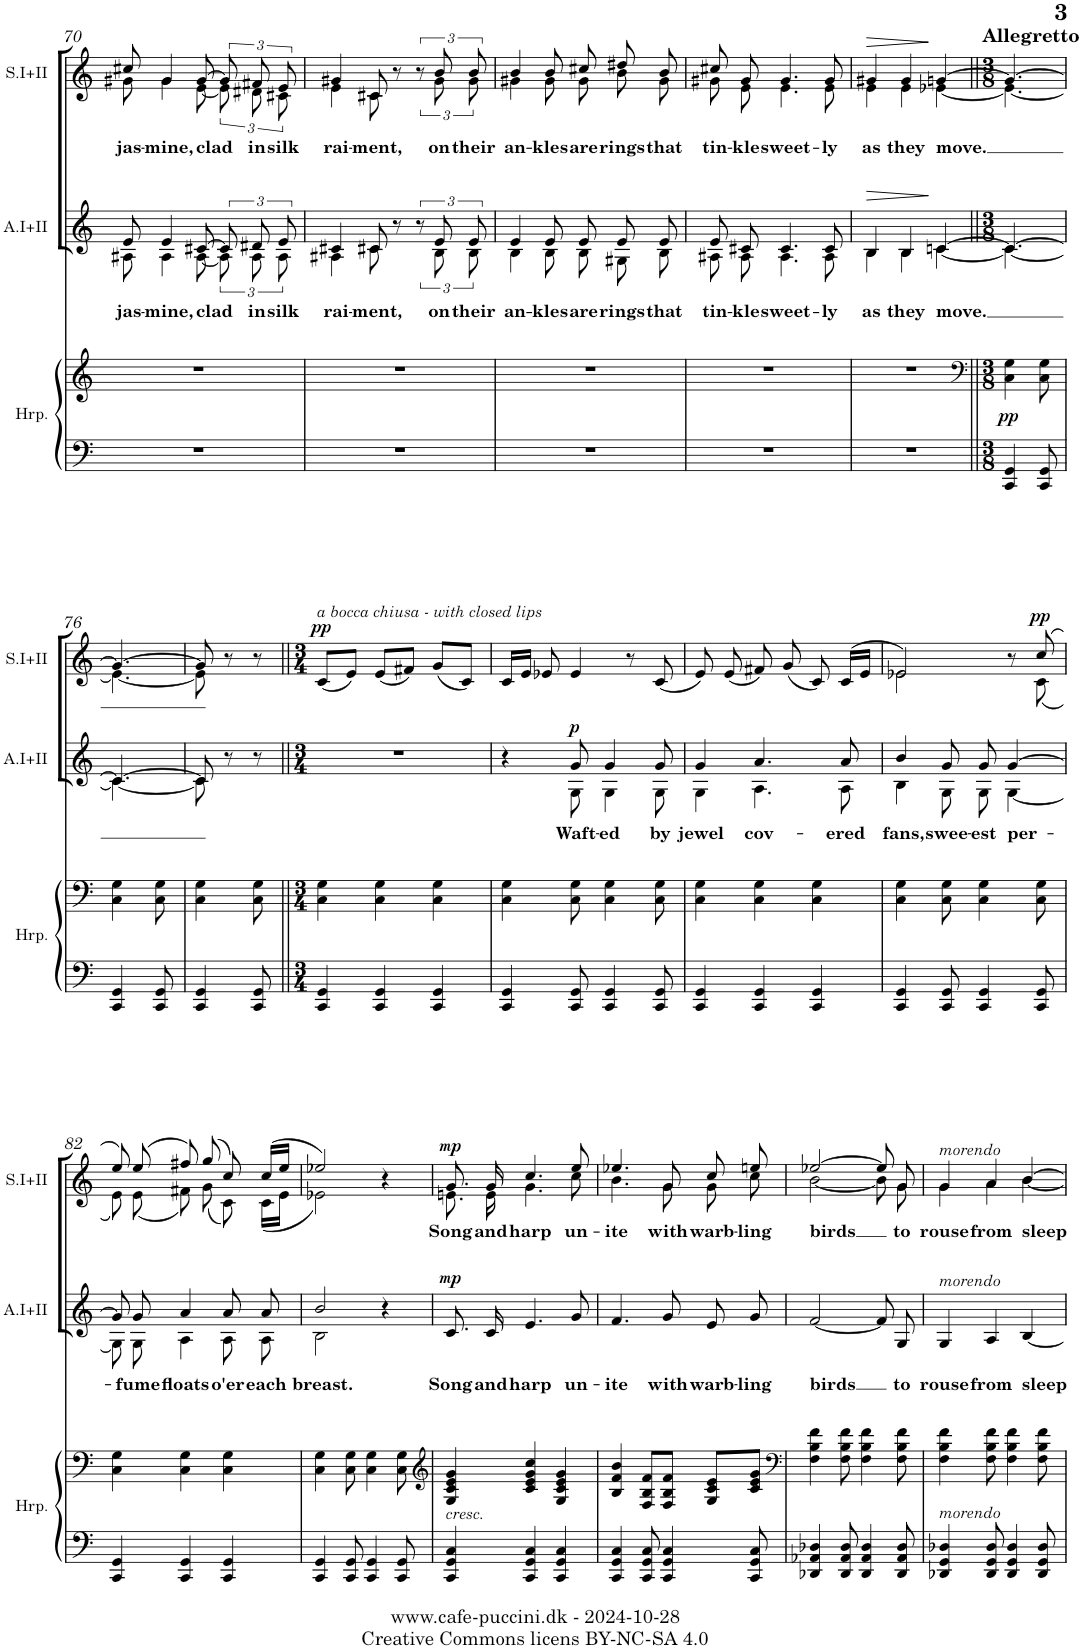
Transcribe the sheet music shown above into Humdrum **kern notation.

**kern	**kern	**dynam	**kern	**text	**dynam	**kern	**text	**dynam
*part3	*part3	*part3	*part2	*part2	*part2	*part1	*part1	*part1
*staff4	*staff3	*staff3/4	*staff2	*staff2	*staff2	*staff1	*staff1	*staff1
*I"Harp	*	*	*I"Alto I+II	*	*	*I"Soprano I+II	*	*
*I'Hrp.	*	*	*I'A.I+II	*	*	*I'S.I+II	*	*
!!LO:PB:g=z
*clefF4	*clefG2	*	*clefG2	*	*	*clefG2	*	*
*k[]	*k[]	*	*k[]	*	*	*k[]	*	*
*M3/4	*M3/4	*	*M3/4	*	*	*M3/4	*	*
=70	=70	=70	=70	=70	=70	=70	=70	=70
!	!	!	!	!LO:LY:b	!	!	!LO:LY:b	!
*	*	*	*^	*	*	*^	*	*
2.r	2.r	.	8e/	8A#X\	jas-	.	8cc#X/	8g#X\	jas-	.
!	!	!	!	!	!LO:LY:b	!	!	!	!LO:LY:b	!
.	.	.	4e/	4A#\	-mine,	.	4g#,/	4g#\	-mine,	.
!	!	!	!	!	!LO:LY:b	!	!	!	!LO:LY:b	!
.	.	.	[8c#X/	[8A#\	clad	.	[8g#/	[8e\	clad	.
.	.	.	12c#/L]	12A#\L]	.	.	12g#/]	12e\]	.	.
!	!	!	!	!	!LO:LY:b	!	!	!	!LO:LY:b	!
.	.	.	12d#X/	12A#\	in	.	12f#X/	12d#X\	in	.
!	!	!	!	!	!LO:LY:b	!	!	!	!LO:LY:b	!
.	.	.	12e/J	12A#\J	silk	.	12e/	12c#X\	silk	.
=71	=71	=71	=71	=71	=71	=71	=71	=71	=71	=71
!	!	!	!	!	!LO:LY:b	!	!	!	!LO:LY:b	!
2.r	2.r	.	4c#X/	4A#X\	rai-	.	4g#X/	4e\	rai-	.
!	!	!	!	!	!LO:LY:b	!	!	!	!LO:LY:b	!
.	.	.	8c#X/	8c#\	-ment,	.	8c#X,/	8c#\	-ment,	.
.	.	.	8r	8ryy	.	.	8r	8ryy	.	.
.	.	.	12r	12ryy	.	.	12r	12ryy	.	.
!	!	!	!	!	!LO:LY:b	!	!	!	!LO:LY:b	!
.	.	.	12e/L	12B\L	on	.	12b/	12g#\	on	.
!	!	!	!	!	!LO:LY:b	!	!	!	!LO:LY:b	!
.	.	.	12e/J	12B\J	their	.	12b/	12g#\	their	.
=72	=72	=72	=72	=72	=72	=72	=72	=72	=72	=72
!	!	!	!	!	!LO:LY:b	!	!	!	!LO:LY:b	!
2.r	2.r	.	4e/	4B\	an-	.	4b/	4g#X\	an-	.
!	!	!	!	!	!LO:LY:b	!	!	!	!LO:LY:b	!
.	.	.	8e/L	8B\L	-kles	.	8b/	8g#\	-kles	.
!	!	!	!	!	!LO:LY:b	!	!	!	!LO:LY:b	!
.	.	.	8e/J	8B\J	are	.	8cc#X/	8g#\	are	.
!	!	!	!	!	!LO:LY:b	!	!	!	!LO:LY:b	!
.	.	.	8e/L	8G#X\L	rings	.	8dd#X/	8b\	rings	.
!	!	!	!	!	!LO:LY:b	!	!	!	!LO:LY:b	!
.	.	.	8e/J	8B\J	that	.	8b/	8g#\	that	.
=73	=73	=73	=73	=73	=73	=73	=73	=73	=73	=73
!	!	!	!	!	!LO:LY:b	!	!	!	!LO:LY:b	!
2.r	2.r	.	8e/L	8A#X\L	tin-	.	8cc#X/	8g#X\	tin-	.
!	!	!	!	!	!LO:LY:b	!	!	!	!LO:LY:b	!
.	.	.	8c#X/J	8A#\J	-kle	.	8g#/	8e\	-kle	.
!	!	!	!	!	!LO:LY:b	!	!	!	!LO:LY:b	!
.	.	.	4.c#/	4.A#\	sweet-	.	4.g#/	4.e\	sweet-	.
!	!	!	!	!	!LO:LY:b	!	!	!	!LO:LY:b	!
.	.	.	8c#/	8A#\	-ly	.	8g#/	8e\	-ly	.
=74	=74	=74	=74	=74	=74	=74	=74	=74	=74	=74
!	!	!	!	!	!LO:LY:b	!LO:HP:b	!	!	!LO:LY:b	!LO:HP:b
2.r	2.r	.	4B/	4B\	as	>	4g#X/	4e\	as	>
!	!	!	!	!	!LO:LY:b	!	!	!	!LO:LY:b	!
.	.	.	4B/	4B\	they	.	4g#/	4e\	they	.
!	!	!	!	!	!LO:LY:b	!	!	!	!LO:LY:b	!
.	.	.	[4cn/	[4c\	move.	]	[4gn/	[4e-X\	move.	]
=75||	=75||	=75||	=75||	=75||	=75||	=75||	=75||	=75||	=75||	=75||
*	*clefF4	*	*	*	*	*	*	*	*	*
*M3/8	*M3/8	*	*M3/8	*	*	*	*M3/8	*	*	*
!	!	!	!	!	!	!	!LO:TX:a:B:t=Allegretto	!	!	!
!	!	!LO:DY:b	!	!	!	!	!	!	!	!
4CC/ 4GG/	4C\ 4G\	pp	4.c/_	4.c\_	.	.	4.g/_	4.e-\_	.	.
8CC/ 8GG/	8C\ 8G\	.	.	.	.	.	.	.	.	.
!!LO:LB:g=z	!!
=76	=76	=76	=76	=76	=76	=76	=76	=76	=76	=76
4CC/ 4GG/	4C\ 4G\	.	4.c/_	4.c\_	.	.	4.g/_	4.e-\_	.	.
8CC/ 8GG/	8C\ 8G\	.	.	.	.	.	.	.	.	.
=77	=77	=77	=77	=77	=77	=77	=77	=77	=77	=77
4CC/ 4GG/	4C\ 4G\	.	8c/]	8c\]	.	.	8g/]	8e-\]	.	.
.	.	.	8r	8ryy	.	.	8r	8ryy	.	.
8CC/ 8GG/	8C\ 8G\	.	8r	8ryy	.	.	8r	8ryy	.	.
*	*	*	*v	*v	*	*	*	*	*	*
*	*	*	*	*	*	*v	*v	*	*
=78||	=78||	=78||	=78||	=78||	=78||	=78||	=78||	=78||
*M3/4	*M3/4	*	*M3/4	*	*	*M3/4	*	*
*	*	*	*^	*	*	*^	*	*
!	!	!	!	!	!	!	!LO:TX:a:i:t=a bocca chiusa - with closed lips	!	!	!
!	!	!	!	!	!	!	!	!	!	!LO:DY:a
*	*	*	*v	*v	*	*	*	*	*	*
*	*	*	*	*	*	*v	*v	*	*
4CC/ 4GG/	4C\ 4G\	.	2.r	.	.	(8c/L	.	pp
.	.	.	.	.	.	8e/J)	.	.
4CC/ 4GG/	4C\ 4G\	.	.	.	.	(8e/L	.	.
.	.	.	.	.	.	8f#X/J)	.	.
4CC/ 4GG/	4C\ 4G\	.	.	.	.	(8g/L	.	.
.	.	.	.	.	.	8c/J)	.	.
=79	=79	=79	=79	=79	=79	=79	=79	=79
*	*	*	*^	*	*	*	*	*
4CC/ 4GG/	4C\ 4G\	.	4r	4ryy	.	.	16c/LL	.	.
.	.	.	.	.	.	.	16e/JJ	.	.
.	.	.	.	.	.	.	8e-X/	.	.
!	!	!	!	!	!LO:LY:b	!LO:DY:a	!	!	!
8CC/ 8GG/	8C\ 8G\	.	8g/	8G\	Waft-	p	4e-/	.	.
!	!	!	!	!	!LO:LY:b	!	!	!	!
4CC/ 4GG/	4C\ 4G\	.	4g/	4G\	-ed	.	.	.	.
.	.	.	.	.	.	.	8r	.	.
!	!	!	!	!	!LO:LY:b	!	!	!	!
8CC/ 8GG/	8C\ 8G\	.	8g/	8G\	by	.	(8c/	.	.
=80	=80	=80	=80	=80	=80	=80	=80	=80	=80
!	!	!	!	!	!LO:LY:b	!	!	!	!
4CC/ 4GG/	4C\ 4G\	.	4g/	4G\	jewel	.	8e/)	.	.
.	.	.	.	.	.	.	(8e/	.	.
!	!	!	!	!	!LO:LY:b	!	!	!	!
4CC/ 4GG/	4C\ 4G\	.	4.a/	4.A\	cov-	.	8f#X/)	.	.
.	.	.	.	.	.	.	(8g/	.	.
4CC/ 4GG/	4C\ 4G\	.	.	.	.	.	8c/)	.	.
!	!	!	!	!	!LO:LY:b	!	!	!	!
.	.	.	8a/	8A\	-ered	.	(16c/LL	.	.
.	.	.	.	.	.	.	16e/JJ	.	.
=81	=81	=81	=81	=81	=81	=81	=81	=81	=81
!	!	!	!	!	!LO:LY:b	!	!	!	!
*	*	*	*	*	*	*	*^	*	*
4CC/ 4GG/	4C\ 4G\	.	4b/	4B\	fans,	.	2e-X/)	2e-\	.	.
!	!	!	!	!	!LO:LY:b	!	!	!	!	!
8CC/ 8GG/	8C\ 8G\	.	8g/L	8G\L	swee-	.	.	.	.	.
!	!	!	!	!	!LO:LY:b	!	!	!	!	!
4CC/ 4GG/	4C\ 4G\	.	8g/J	8G\J	-est	.	.	.	.	.
!	!	!	!	!	!LO:LY:b	!	!	!	!	!
.	.	.	[4g/	[4G\	per-	.	8r	8ryy	.	.
!	!	!	!	!	!	!	!	!	!	!LO:DY:a
8CC/ 8GG/	8C\ 8G\	.	.	.	.	.	(8cc/	(8c\	.	pp
!!LO:LB:g=z	!!
=82	=82	=82	=82	=82	=82	=82	=82	=82	=82	=82
4CC/ 4GG/	4C\ 4G\	.	8g/L]	8G\L]	.	.	8ee/)	8e\)	.	.
!	!	!	!	!	!LO:LY:b	!	!	!	!	!
.	.	.	8g/J	8G\J	-fume	.	(8ee/	(8e\	.	.
!	!	!	!	!	!LO:LY:b	!	!	!	!	!
4CC/ 4GG/	4C\ 4G\	.	4a/	4A\	floats	.	8ff#X/)	8f#X\)	.	.
.	.	.	.	.	.	.	(8gg/	(8g\	.	.
!	!	!	!	!	!LO:LY:b	!	!	!	!	!
4CC/ 4GG/	4C\ 4G\	.	8a/L	8A\L	o'er	.	8cc/)	8c\)	.	.
!	!	!	!	!	!LO:LY:b	!	!	!	!	!
.	.	.	8a/J	8A\J	each	.	(16cc/LL	(16c\LL	.	.
.	.	.	.	.	.	.	16ee/JJ	16e\JJ	.	.
=83	=83	=83	=83	=83	=83	=83	=83	=83	=83	=83
!	!	!	!	!	!LO:LY:b	!	!	!	!	!
4CC/ 4GG/	4C\ 4G\	.	2b/	2B\	breast.	.	2ee-X/)	2e-X\)	.	.
8CC/ 8GG/	8C\ 8G\	.	.	.	.	.	.	.	.	.
4CC/ 4GG/	4C\ 4G\	.	.	.	.	.	.	.	.	.
.	.	.	4r	4ryy	.	.	4r	4ryy	.	.
8CC/ 8GG/	8C\ 8G\	.	.	.	.	.	.	.	.	.
*	*	*	*v	*v	*	*	*	*	*	*
=84	=84	=84	=84	=84	=84	=84	=84	=84	=84
*	*clefG2	*	*	*	*	*	*	*	*
!	!LO:TX:b:i:t=cresc.	!	!	!	!	!	!	!	!
!	!	!	!	!LO:LY:b	!LO:DY:a	!	!	!LO:LY:b	!LO:DY:a
4CC/ 4GG/ 4C/	4G/ 4c/ 4e/ 4g/	.	8.c/L	Song	mp	8.g/	8.en\	Song	mp
!	!	!	!	!LO:LY:b	!	!	!	!LO:LY:b	!
.	.	.	16c/Jk	and	.	16g/	16e\	and	.
!	!	!	!	!LO:LY:b	!	!	!	!LO:LY:b	!
4CC/ 4GG/ 4C/	4c/ 4e/ 4g/ 4cc/	.	4.e/	harp	.	4.cc/	4.g\	harp	.
4CC/ 4GG/ 4C/	4G/ 4c/ 4e/ 4g/	.	.	.	.	.	.	.	.
!	!	!	!	!LO:LY:b	!	!	!	!LO:LY:b	!
.	.	.	8g/	un-	.	8ee/	8cc\	un-	.
=85	=85	=85	=85	=85	=85	=85	=85	=85	=85
!	!	!	!	!LO:LY:b	!	!	!	!LO:LY:b	!
4CC/ 4GG/ 4C/	4B/ 4f/ 4b/	.	4.f/	-ite	.	4.ee-X/	4.b\	-ite	.
8CC/ 8GG/ 8C/	8F/ 8B/ 8f/L	.	.	.	.	.	.	.	.
!	!	!	!	!LO:LY:b	!	!	!	!LO:LY:b	!
4CC/ 4GG/ 4C/	8F/ 8B/ 8f/J	.	8g/	with	.	8g/	8g\	with	.
!	!	!	!	!LO:LY:b	!	!	!	!LO:LY:b	!
.	8G/ 8c/ 8e/L	.	8e/L	warb-	.	8cc/	8g\	warb-	.
!	!	!	!	!LO:LY:b	!	!	!	!LO:LY:b	!
8CC/ 8GG/ 8C/	8c/ 8e/ 8g/J	.	8g/J	-ling	.	8een/	8cc\	-ling	.
=86	=86	=86	=86	=86	=86	=86	=86	=86	=86
*	*clefF4	*	*	*	*	*	*	*	*
!	!	!	!	!LO:LY:b	!	!	!	!LO:LY:b	!
4DD-X/ 4AA-X/ 4D-X/	4F\ 4B\ 4f\	.	[2f/	birds	.	[2ee-X/	[2b\	birds	.
8DD-/ 8AA-/ 8D-/	8F\ 8B\ 8f\	.	.	.	.	.	.	.	.
4DD-/ 4AA-/ 4D-/	4F\ 4B\ 4f\	.	.	.	.	.	.	.	.
.	.	.	8f/L]	.	.	8ee-/]	8b\]	.	.
!	!	!	!	!LO:LY:b	!	!	!	!LO:LY:b	!
8DD-/ 8AA-/ 8D-/	8F\ 8B\ 8f\	.	8G/J	to	.	8g/	8g\	to	.
=87	=87	=87	=87	=87	=87	=87	=87	=87	=87
!	!	!	!	!	!	!LO:TX:a:i:t=morendo	!	!	!
!	!	!	!LO:TX:a:i:t=morendo	!	!	!	!	!	!
!LO:TX:a:i:t=morendo	!	!	!	!	!	!	!	!	!
!	!	!	!	!LO:LY:b	!	!	!	!LO:LY:b	!
4DD-X/ 4GG/ 4D-X/	4F\ 4B\ 4f\	.	4G/	rouse	.	4g/	4g\	rouse	.
!	!	!	!	!LO:LY:b	!	!	!	!LO:LY:b	!
8DD-/ 8GG/ 8D-/	8F\ 8B\ 8f\	.	4A/	from	.	4a/	4a\	from	.
4DD-/ 4GG/ 4D-/	4F\ 4B\ 4f\	.	.	.	.	.	.	.	.
!	!	!	!	!LO:LY:b	!	!	!	!LO:LY:b	!
.	.	.	[4B/	sleep	.	[4b/	[4b\	sleep	.
8DD-/ 8GG/ 8D-/	8F\ 8B\ 8f\	.	.	.	.	.	.	.	.
*	*	*	*	*	*	*v	*v	*	*
=	=	=	=	=	=	=	=	=
*-	*-	*-	*-	*-	*-	*-	*-	*-
